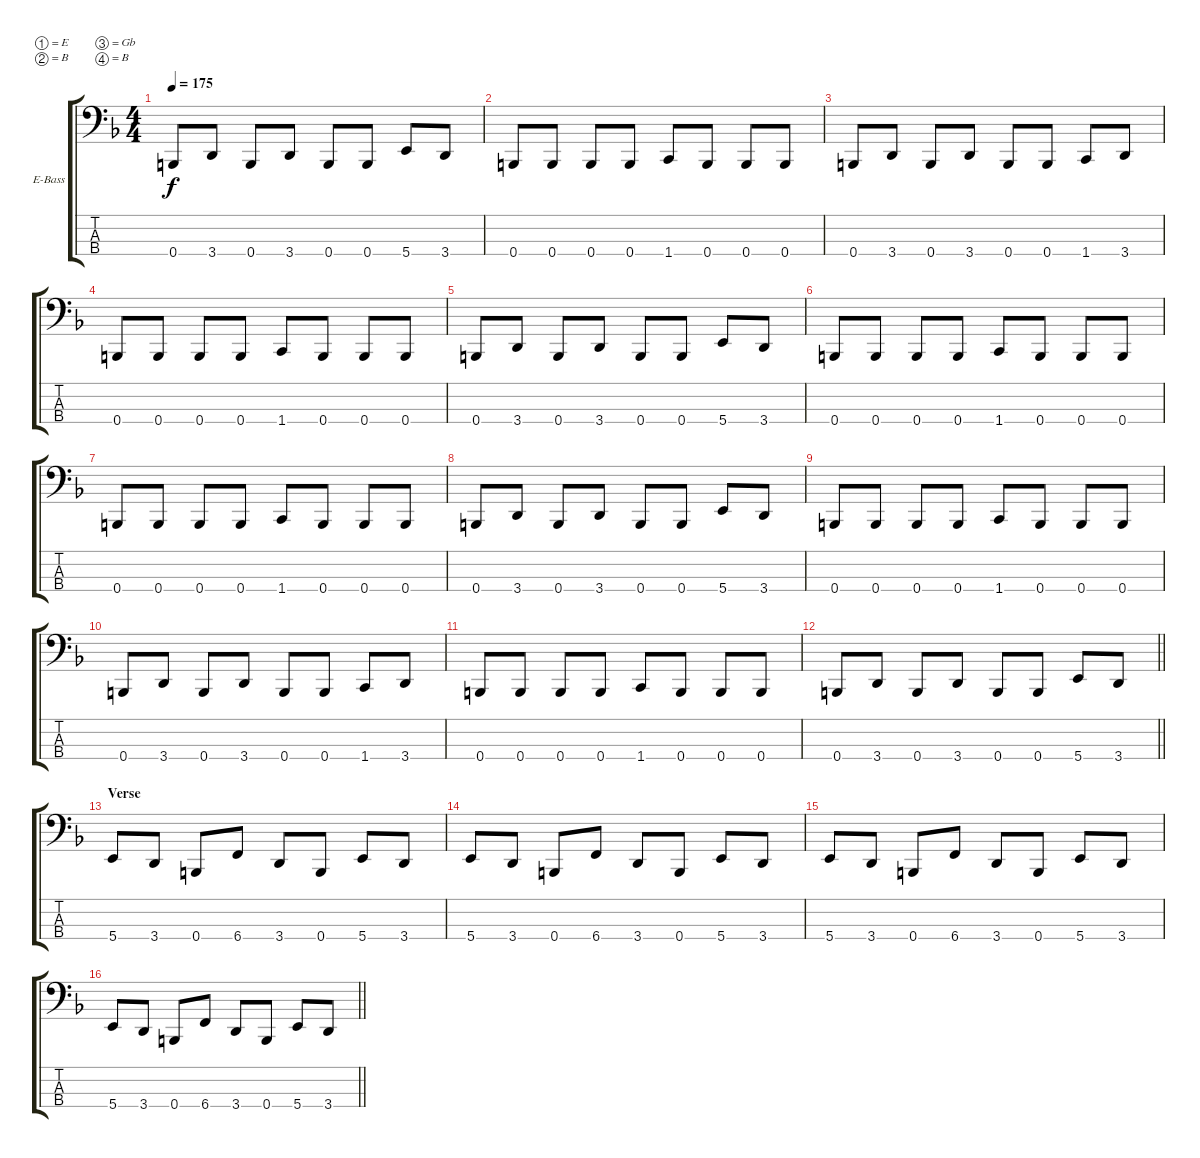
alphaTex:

\bracketExtendMode groupsimilarinstruments
\firstSystemTrackNameOrientation horizontal
\otherSystemsTrackNameOrientation horizontal
\track ("Traccia 5" "E-Bass") {instrument electricbasspick}
\staff {score tabs}
\tuning (E2 B1 Gb1 B0)
\ts (4 4)
\tempo 175
\clef f4
\ks f
0.4.8{dy f} 3.4.8 0.4.8 3.4.8 0.4.8 0.4.8 5.4.8 3.4.8 |
0.4.8 0.4.8 0.4.8 0.4.8 1.4.8 0.4.8 0.4.8 0.4.8 |
0.4.8 3.4.8 0.4.8 3.4.8 0.4.8 0.4.8 1.4.8 3.4.8 |
0.4.8 0.4.8 0.4.8 0.4.8 1.4.8 0.4.8 0.4.8 0.4.8 |
0.4.8 3.4.8 0.4.8 3.4.8 0.4.8 0.4.8 5.4.8 3.4.8 |
0.4.8 0.4.8 0.4.8 0.4.8 1.4.8 0.4.8 0.4.8 0.4.8 |
0.4.8 0.4.8 0.4.8 0.4.8 1.4.8 0.4.8 0.4.8 0.4.8 |
0.4.8 3.4.8 0.4.8 3.4.8 0.4.8 0.4.8 5.4.8 3.4.8 |
0.4.8 0.4.8 0.4.8 0.4.8 1.4.8 0.4.8 0.4.8 0.4.8 |
0.4.8 3.4.8 0.4.8 3.4.8 0.4.8 0.4.8 1.4.8 3.4.8 |
0.4.8 0.4.8 0.4.8 0.4.8 1.4.8 0.4.8 0.4.8 0.4.8 |
\barLineRight lightlight
0.4.8 3.4.8 0.4.8 3.4.8 0.4.8 0.4.8 5.4.8 3.4.8 |
\section ("" "Verse")
5.4.8 3.4.8 0.4.8 6.4.8 3.4.8 0.4.8 5.4.8 3.4.8 |
5.4.8 3.4.8 0.4.8 6.4.8 3.4.8 0.4.8 5.4.8 3.4.8 |
5.4.8 3.4.8 0.4.8 6.4.8 3.4.8 0.4.8 5.4.8 3.4.8 |
\barLineRight lightlight
5.4.8 3.4.8 0.4.8 6.4.8 3.4.8 0.4.8 5.4.8 3.4.8
